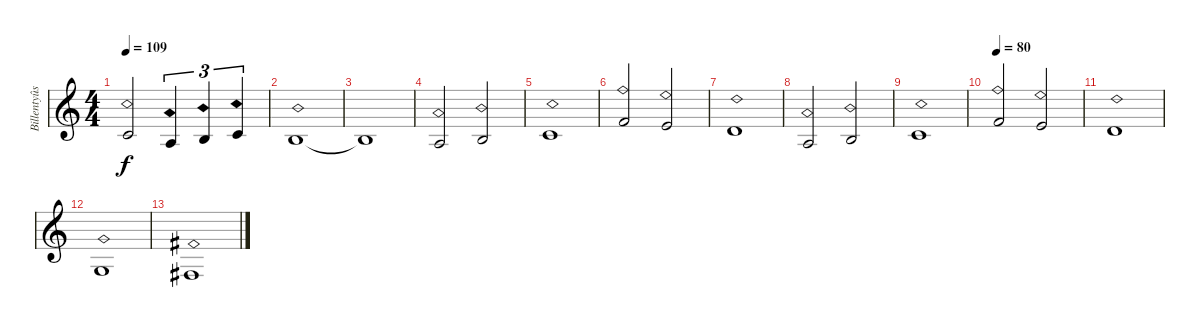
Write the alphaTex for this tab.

\track ("Billentyûs 1 (Jon Lord)" "Billentyûs") {instrument stringensemble1}
\staff {score}
\tuning (E4 B3 G3 D3 A2 E2) {hide}
\ts (4 4)
\tempo 109
\clef g2
\ks c
1.2{ph 12}.2{dy f} 2.3{ph 12}.4{tu (3 2)} 0.2{ph 12}.4{tu (3 2)} 1.2{ph 12}.4{tu (3 2)} |
0.2{ph 12}.1 |
0.2{t}.1 |
2.3{ph 12}.2 0.2{ph 12}.2 |
1.2{ph 12}.1 |
1.1{ph 12}.2 0.1{ph 12}.2 |
3.2{ph 12}.1 |
2.3{ph 12}.2 0.2{ph 12}.2 |
1.2{ph 12}.1 |
\tempo 80
1.1{ph 12}.2 0.1{ph 12}.2 |
3.2{ph 12}.1 |
0.3{ph 12}.1 |
4.4{ph 12}.1
